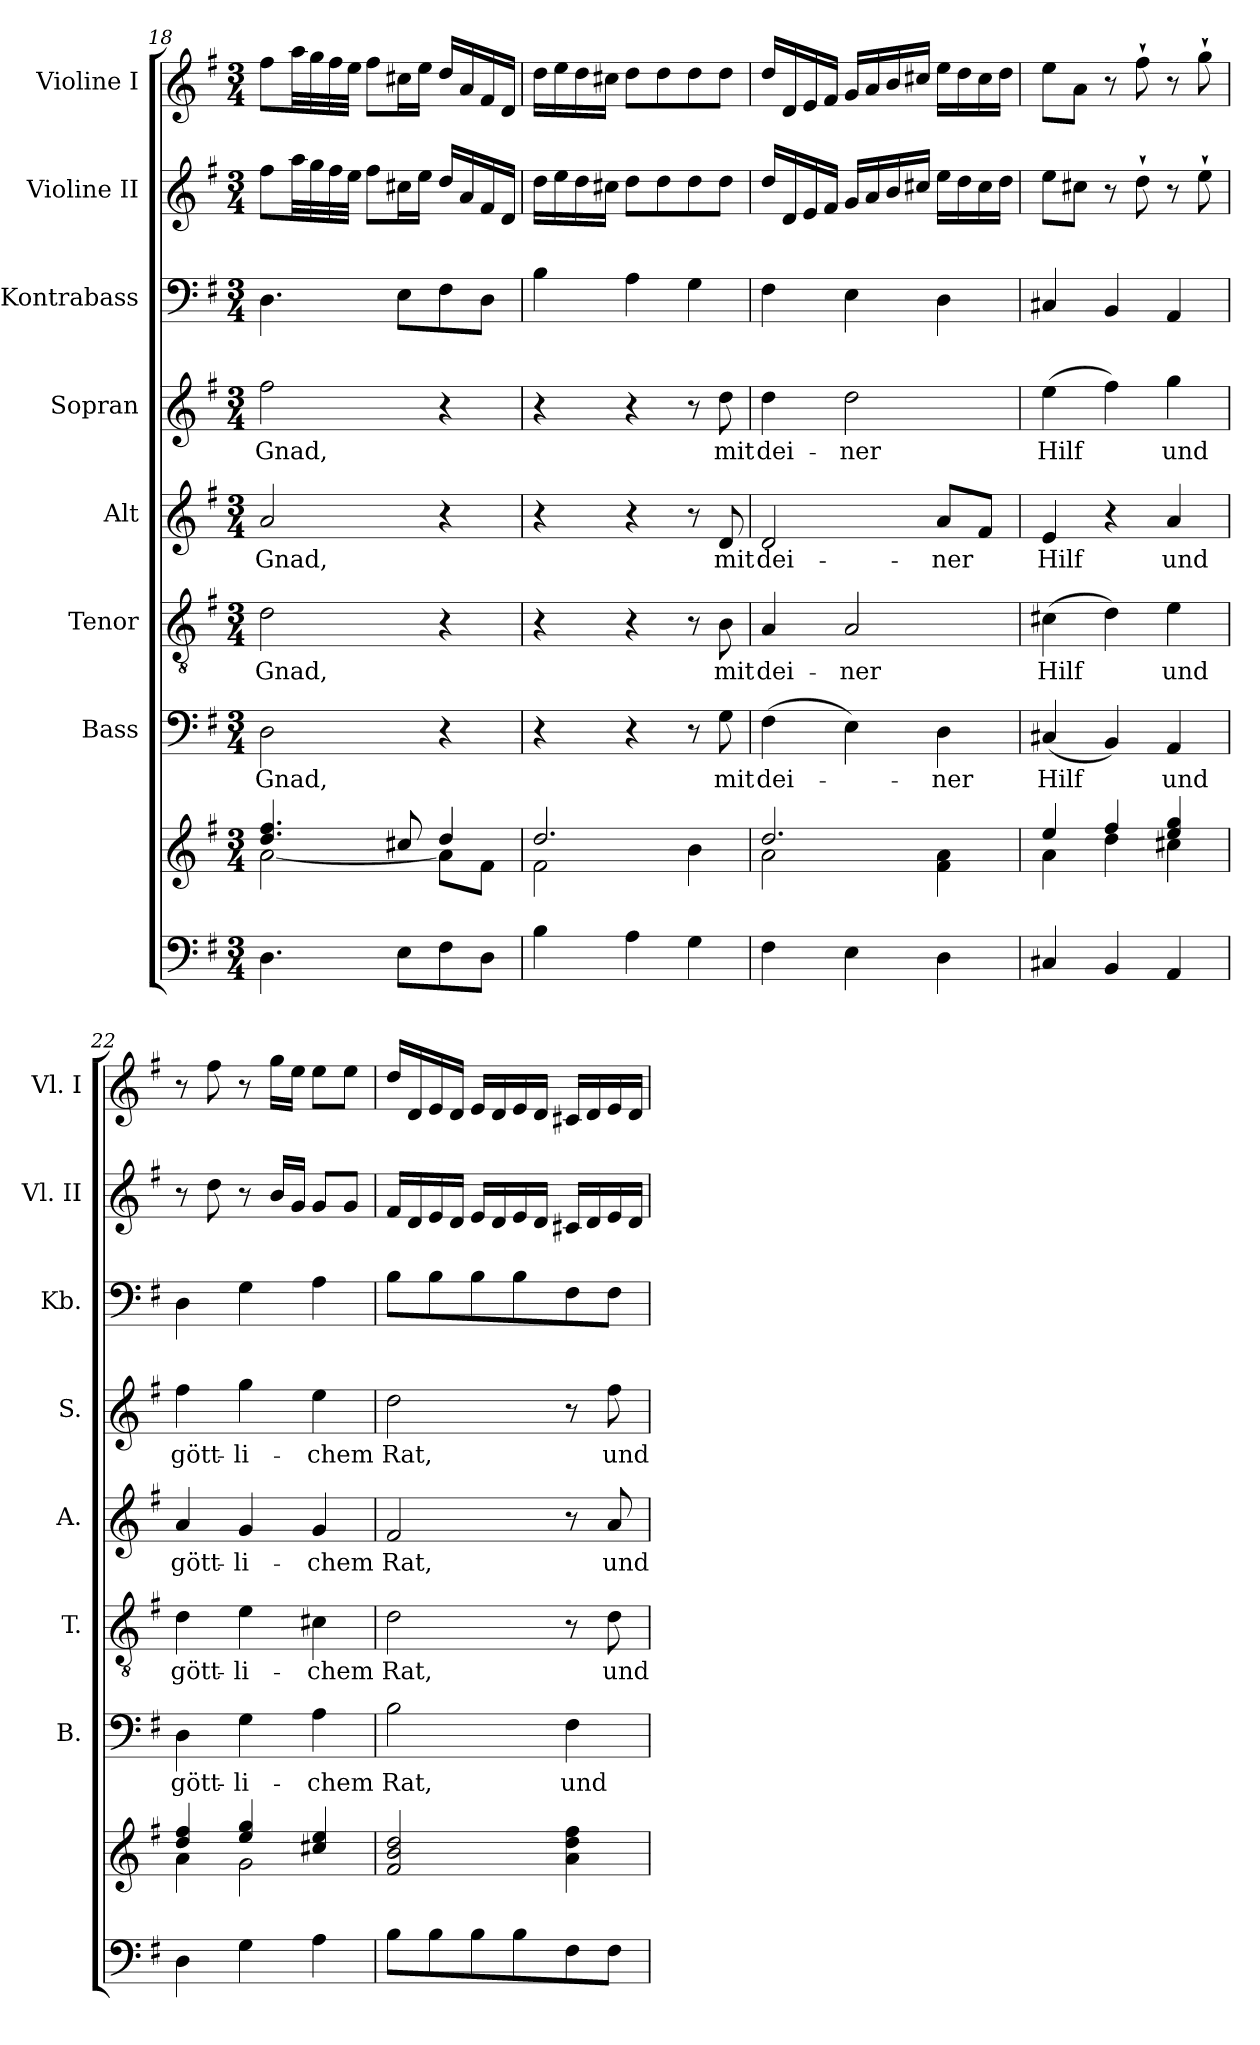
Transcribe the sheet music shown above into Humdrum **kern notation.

**kern	**kern	**kern	**text	**kern	**text	**kern	**text	**kern	**text	**kern	**kern	**kern
*part8	*part8	*part7	*part7	*part6	*part6	*part5	*part5	*part4	*part4	*part3	*part2	*part1
*staff9	*staff8	*staff7	*staff7	*staff6	*staff6	*staff5	*staff5	*staff4	*staff4	*staff3	*staff2	*staff1
*	*	*I"Bass	*	*I"Tenor	*	*I"Alt	*	*I"Sopran	*	*I"Kontrabass	*I"Violine II	*I"Violine I
*	*	*I'B.	*	*I'T.	*	*I'A.	*	*I'S.	*	*I'Kb.	*I'Vl. II	*I'Vl. I
*clefF4	*clefG2	*clefF4	*	*clefGv2	*	*clefG2	*	*clefG2	*	*clefF4	*clefG2	*clefG2
*	*	*	*	*	*	*	*	*	*	*ITrd7c12	*	*
*k[f#]	*k[f#]	*k[f#]	*	*k[f#]	*	*k[f#]	*	*k[f#]	*	*k[f#]	*k[f#]	*k[f#]
*G:	*G:	*G:	*	*G:	*	*G:	*	*G:	*	*G:	*G:	*G:
*M3/4	*M3/4	*M3/4	*	*M3/4	*	*M3/4	*	*M3/4	*	*M3/4	*M3/4	*M3/4
=18	=18	=18	=18	=18	=18	=18	=18	=18	=18	=18	=18	=18
*	*^	*	*	*	*	*	*	*	*	*	*	*
!	!	!	!	!LO:LY:b	!	!LO:LY:b	!	!LO:LY:b	!	!LO:LY:b	!	!	!
4.D\	4.dd/ 4.ff#/	[<2a\	2D\	Gnad,	2d\	Gnad,	2a/	Gnad,	2ff#\	Gnad,	4.DD\	8ff#\L	8ff#\L
.	.	.	.	.	.	.	.	.	.	.	.	32aa\LL	32aa\LL
.	.	.	.	.	.	.	.	.	.	.	.	32gg\	32gg\
.	.	.	.	.	.	.	.	.	.	.	.	32ff#\	32ff#\
.	.	.	.	.	.	.	.	.	.	.	.	32ee\JJJ	32ee\JJJ
.	.	.	.	.	.	.	.	.	.	.	.	8ff#\L	8ff#\L
8E\L	8cc#X/	.	.	.	.	.	.	.	.	.	8EE\L	16cc#X\L	16cc#X\L
.	.	.	.	.	.	.	.	.	.	.	.	16ee\JJ	16ee\JJ
8F#\	4dd/	8a\L]	4r	.	4r	.	4r	.	4r	.	8FF#\	16dd/LL	16dd/LL
.	.	.	.	.	.	.	.	.	.	.	.	16a/	16a/
8D\J	.	8f#\J	.	.	.	.	.	.	.	.	8DD\J	16f#/	16f#/
.	.	.	.	.	.	.	.	.	.	.	.	16d/JJ	16d/JJ
!!LO:PB:g=z
=19	=19	=19	=19	=19	=19	=19	=19	=19	=19	=19	=19	=19	=19
4B\	2.dd/	2f#\	4r	.	4r	.	4r	.	4r	.	4BB\	16dd\LL	16dd\LL
.	.	.	.	.	.	.	.	.	.	.	.	16ee\	16ee\
.	.	.	.	.	.	.	.	.	.	.	.	16dd\	16dd\
.	.	.	.	.	.	.	.	.	.	.	.	16cc#X\JJ	16cc#X\JJ
4A\	.	.	4r	.	4r	.	4r	.	4r	.	4AA\	8dd\L	8dd\L
.	.	.	.	.	.	.	.	.	.	.	.	8dd\	8dd\
4G\	.	4b\	8r	.	8r	.	8r	.	8r	.	4GG\	8dd\	8dd\
!	!	!	!	!LO:LY:b	!	!LO:LY:b	!	!LO:LY:b	!	!LO:LY:b	!	!	!
.	.	.	8G\	mit	8B\	mit	8d/	mit	8dd\	mit	.	8dd\J	8dd\J
=20	=20	=20	=20	=20	=20	=20	=20	=20	=20	=20	=20	=20	=20
!	!	!	!	!LO:LY:b	!	!LO:LY:b	!	!LO:LY:b	!	!LO:LY:b	!	!	!
4F#\	2.dd/	2a\	(>4F#\	dei-	4A/	dei-	2d/	dei-	4dd\	dei-	4FF#\	16dd/LL	16dd/LL
.	.	.	.	.	.	.	.	.	.	.	.	16d/	16d/
.	.	.	.	.	.	.	.	.	.	.	.	16e/	16e/
.	.	.	.	.	.	.	.	.	.	.	.	16f#/JJ	16f#/JJ
!	!	!	!	!	!	!LO:LY:b	!	!	!	!LO:LY:b	!	!	!
4E\	.	.	4E\)	.	2A/	-ner	.	.	2dd\	-ner	4EE\	16g/LL	16g/LL
.	.	.	.	.	.	.	.	.	.	.	.	16a/	16a/
.	.	.	.	.	.	.	.	.	.	.	.	16b/	16b/
.	.	.	.	.	.	.	.	.	.	.	.	16cc#X/JJ	16cc#X/JJ
!	!	!	!	!LO:LY:b	!	!	!	!LO:LY:b	!	!	!	!	!
4D\	.	4f#\ 4a\	4D\	-ner	.	.	8a/L	-ner	.	.	4DD\	16ee\LL	16ee\LL
.	.	.	.	.	.	.	.	.	.	.	.	16dd\	16dd\
.	.	.	.	.	.	.	8f#/J	.	.	.	.	16cc#\	16cc#\
.	.	.	.	.	.	.	.	.	.	.	.	16dd\JJ	16dd\JJ
=21	=21	=21	=21	=21	=21	=21	=21	=21	=21	=21	=21	=21	=21
!	!	!	!	!LO:LY:b	!	!LO:LY:b	!	!LO:LY:b	!	!LO:LY:b	!	!	!
4C#X/	4ee/	4a\	(<4C#X/	Hilf	(>4c#X\	Hilf	4e/	Hilf	(>4ee\	Hilf	4CC#X/	8ee\L	8ee\L
.	.	.	.	.	.	.	.	.	.	.	.	8cc#X\J	8a\J
4BB/	4ff#/	4dd\	4BB/)	.	4d\)	.	4r	.	4ff#\)	.	4BBB/	8r	8r
.	.	.	.	.	.	.	.	.	.	.	.	8dd`>\	8ff#`>\
!	!	!	!	!LO:LY:b	!	!LO:LY:b	!	!LO:LY:b	!	!LO:LY:b	!	!	!
4AA/	4ee/ 4gg/	4cc#X\	4AA/	und	4e\	und	4a/	und	4gg\	und	4AAA/	8r	8r
.	.	.	.	.	.	.	.	.	.	.	.	8ee`>\	8gg`>\
=22	=22	=22	=22	=22	=22	=22	=22	=22	=22	=22	=22	=22	=22
!	!	!	!	!LO:LY:b	!	!LO:LY:b	!	!LO:LY:b	!	!LO:LY:b	!	!	!
4D\	4dd/ 4ff#/	4a\	4D\	gött-	4d\	gött-	4a/	gött-	4ff#\	gött-	4DD\	8r	8r
.	.	.	.	.	.	.	.	.	.	.	.	8dd\	8ff#\
!	!	!	!	!LO:LY:b	!	!LO:LY:b	!	!LO:LY:b	!	!LO:LY:b	!	!	!
4G\	4ee/ 4gg/	2g\	4G\	-li-	4e\	-li-	4g/	-li-	4gg\	-li-	4GG\	8r	8r
.	.	.	.	.	.	.	.	.	.	.	.	16b/LL	16gg\LL
.	.	.	.	.	.	.	.	.	.	.	.	16g/JJ	16ee\JJ
!	!	!	!	!LO:LY:b	!	!LO:LY:b	!	!LO:LY:b	!	!LO:LY:b	!	!	!
4A\	4cc#X/ 4ee/	.	4A\	-chem	4c#X\	-chem	4g/	-chem	4ee\	-chem	4AA\	8g/L	8ee\L
.	.	.	.	.	.	.	.	.	.	.	.	8g/J	8ee\J
*	*v	*v	*	*	*	*	*	*	*	*	*	*	*
!!LO:PB:g=z
=23	=23	=23	=23	=23	=23	=23	=23	=23	=23	=23	=23	=23
!	!	!	!LO:LY:b	!	!LO:LY:b	!	!LO:LY:b	!	!LO:LY:b	!	!	!
8B\L	2f#/ 2b/ 2dd/	2B\	Rat,	2d\	Rat,	2f#/	Rat,	2dd\	Rat,	8BB\L	16f#/LL	16dd/LL
.	.	.	.	.	.	.	.	.	.	.	16d/	16d/
8B\	.	.	.	.	.	.	.	.	.	8BB\	16e/	16e/
.	.	.	.	.	.	.	.	.	.	.	16d/JJ	16d/JJ
8B\	.	.	.	.	.	.	.	.	.	8BB\	16e/LL	16e/LL
.	.	.	.	.	.	.	.	.	.	.	16d/	16d/
8B\	.	.	.	.	.	.	.	.	.	8BB\	16e/	16e/
.	.	.	.	.	.	.	.	.	.	.	16d/JJ	16d/JJ
!	!	!	!LO:LY:b	!	!	!	!	!	!	!	!	!
8F#\	4a\ 4dd\ 4ff#\	4F#\	und	8r	.	8r	.	8r	.	8FF#\	16c#X/LL	16c#X/LL
.	.	.	.	.	.	.	.	.	.	.	16d/	16d/
!	!	!	!	!	!LO:LY:b	!	!LO:LY:b	!	!LO:LY:b	!	!	!
8F#\J	.	.	.	8d\	und	8a/	und	8ff#\	und	8FF#\J	16e/	16e/
.	.	.	.	.	.	.	.	.	.	.	16d/JJ	16d/JJ
=	=	=	=	=	=	=	=	=	=	=	=	=
*-	*-	*-	*-	*-	*-	*-	*-	*-	*-	*-	*-	*-
